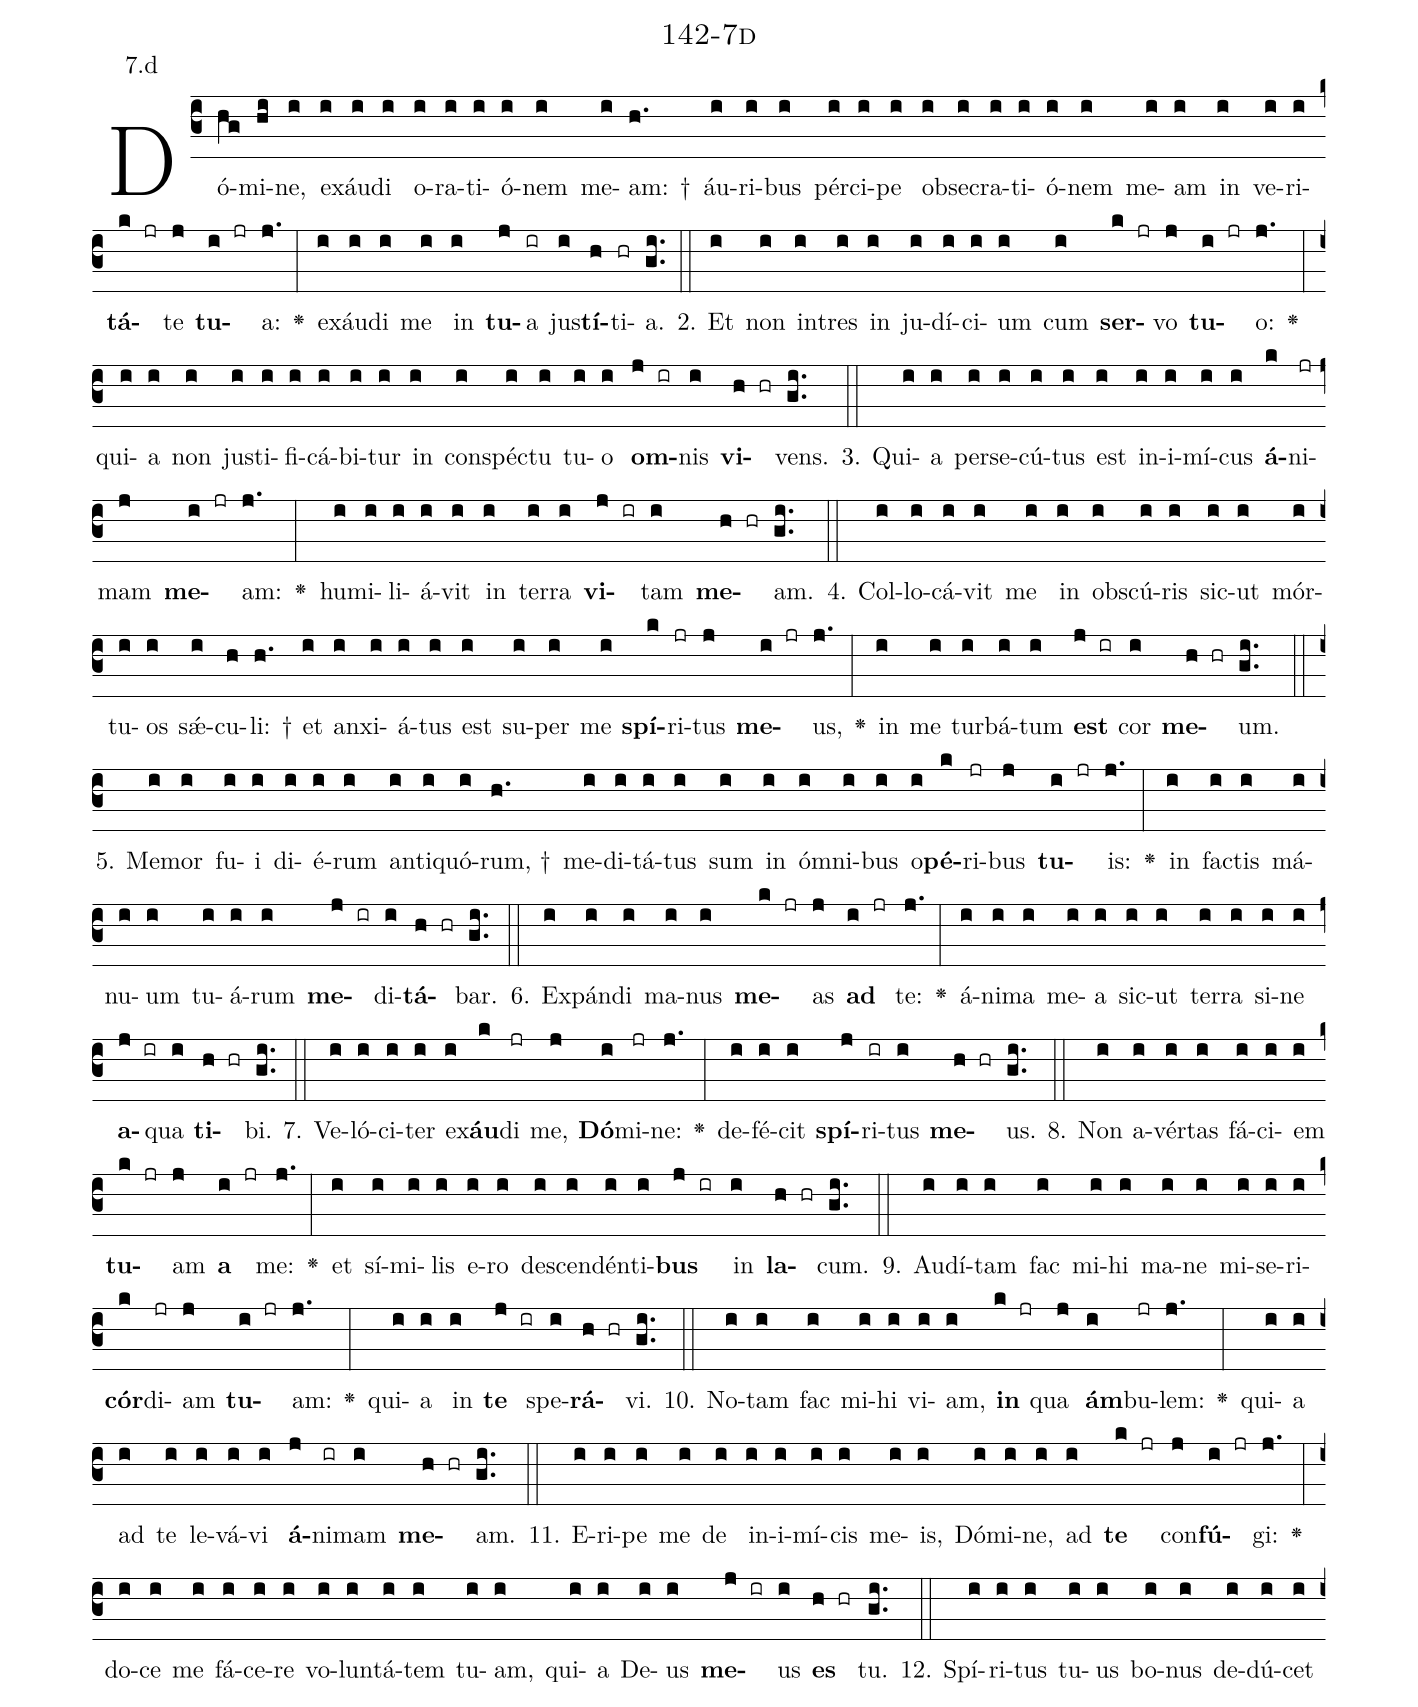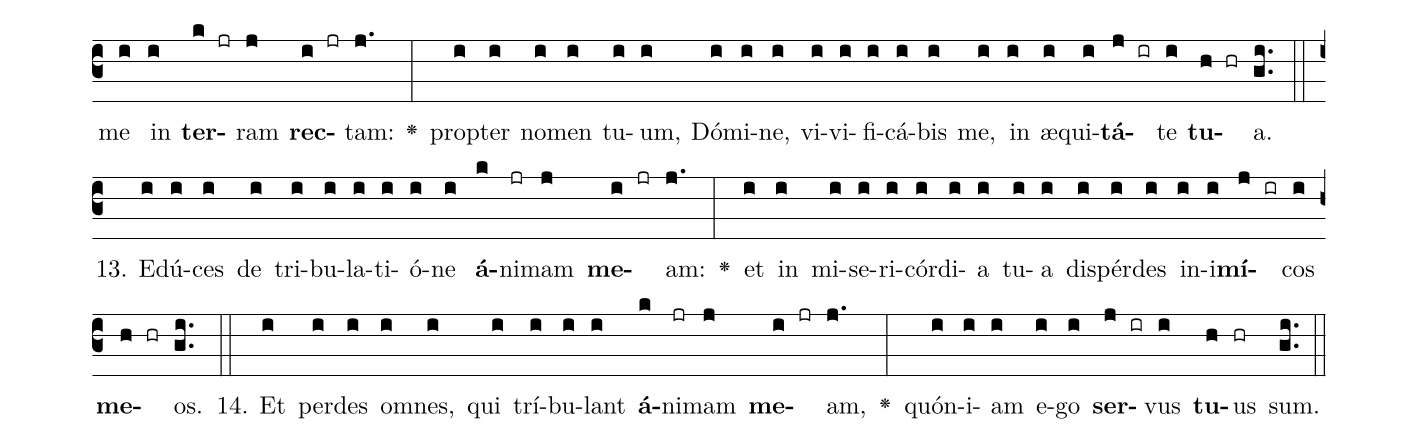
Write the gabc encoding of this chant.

name: 142-7d;
annotation: 7.d;
%%
(c3)Dó(hg)mi(hi)ne,(i) ex(i)áu(i)di(i) o(i)ra(i)ti(i)ó(i)nem(i) me(i)am: †(h.) áu(i)ri(i)bus(i) pér(i)ci(i)pe(i) ob(i)se(i)cra(i)ti(i)ó(i)nem(i) me(i)am(i) in(i) ve(i)ri(i)<b>tá</b>(k jr)te(j) <b>tu</b>(i jr)a:(j.) <v>\greheightstar</v>(:) ex(i)áu(i)di(i) me(i) in(i) <b>tu</b>(j)a(ir) jus(i)<b>tí</b>(h)ti(hr)a.(gi..) (::)
2. Et(i) non(i) in(i)tres(i) in(i) ju(i)dí(i)ci(i)um(i) cum(i) <b>ser</b>(k jr)vo(j) <b>tu</b>(i jr)o:(j.) <v>\greheightstar</v>(:) qui(i)a(i) non(i) jus(i)ti(i)fi(i)cá(i)bi(i)tur(i) in(i) con(i)spéc(i)tu(i) tu(i)o(i) <b>om</b>(j ir)nis(i) <b>vi</b>(h hr)vens.(gi..) (::)
3. Qui(i)a(i) per(i)se(i)cú(i)tus(i) est(i) in(i)i(i)mí(i)cus(i) <b>á</b>(k)ni(jr)mam(j) <b>me</b>(i jr)am:(j.) <v>\greheightstar</v>(:) hu(i)mi(i)li(i)á(i)vit(i) in(i) ter(i)ra(i) <b>vi</b>(j ir)tam(i) <b>me</b>(h hr)am.(gi..) (::)
4. Col(i)lo(i)cá(i)vit(i) me(i) in(i) obs(i)cú(i)ris(i) sic(i)ut(i) mór(i)tu(i)os(i) sǽ(i)cu(h)li: †(h.) et(i) an(i)xi(i)á(i)tus(i) est(i) su(i)per(i) me(i) <b>spí</b>(k)ri(jr)tus(j) <b>me</b>(i jr)us,(j.) <v>\greheightstar</v>(:) in(i) me(i) tur(i)bá(i)tum(i) <b>est</b>(j ir) cor(i) <b>me</b>(h hr)um.(gi..) (::)
5. Me(i)mor(i) fu(i)i(i) di(i)é(i)rum(i) an(i)ti(i)quó(i)rum, †(h.) me(i)di(i)tá(i)tus(i) sum(i) in(i) óm(i)ni(i)bus(i) o(i)<b>pé</b>(k)ri(jr)bus(j) <b>tu</b>(i jr)is:(j.) <v>\greheightstar</v>(:) in(i) fac(i)tis(i) má(i)nu(i)um(i) tu(i)á(i)rum(i) <b>me</b>(j ir)di(i)<b>tá</b>(h hr)bar.(gi..) (::)
6. Ex(i)pán(i)di(i) ma(i)nus(i) <b>me</b>(k jr)as(j) <b>ad</b>(i jr) te:(j.) <v>\greheightstar</v>(:) á(i)ni(i)ma(i) me(i)a(i) sic(i)ut(i) ter(i)ra(i) si(i)ne(i) <b>a</b>(j ir)qua(i) <b>ti</b>(h hr)bi.(gi..) (::)
7. Ve(i)ló(i)ci(i)ter(i) ex(i)<b>áu</b>(k)di(jr) me,(j) <b>Dó</b>(i)mi(jr)ne:(j.) <v>\greheightstar</v>(:) de(i)fé(i)cit(i) <b>spí</b>(j)ri(ir)tus(i) <b>me</b>(h hr)us.(gi..) (::)
8. Non(i) a(i)vér(i)tas(i) fá(i)ci(i)em(i) <b>tu</b>(k jr)am(j) <b>a</b>(i jr) me:(j.) <v>\greheightstar</v>(:) et(i) sí(i)mi(i)lis(i) e(i)ro(i) de(i)scen(i)dén(i)ti(i)<b>bus</b>(j ir) in(i) <b>la</b>(h hr)cum.(gi..) (::)
9. Au(i)dí(i)tam(i) fac(i) mi(i)hi(i) ma(i)ne(i) mi(i)se(i)ri(i)<b>cór</b>(k)di(jr)am(j) <b>tu</b>(i jr)am:(j.) <v>\greheightstar</v>(:) qui(i)a(i) in(i) <b>te</b>(j ir) spe(i)<b>rá</b>(h hr)vi.(gi..) (::)
10. No(i)tam(i) fac(i) mi(i)hi(i) vi(i)am,(i) <b>in</b>(k jr) qua(j) <b>ám</b>(i)bu(jr)lem:(j.) <v>\greheightstar</v>(:) qui(i)a(i) ad(i) te(i) le(i)vá(i)vi(i) <b>á</b>(j)ni(ir)mam(i) <b>me</b>(h hr)am.(gi..) (::)
11. E(i)ri(i)pe(i) me(i) de(i) in(i)i(i)mí(i)cis(i) me(i)is,(i) Dó(i)mi(i)ne,(i) ad(i) <b>te</b>(k jr) con(j)<b>fú</b>(i jr)gi:(j.) <v>\greheightstar</v>(:) do(i)ce(i) me(i) fá(i)ce(i)re(i) vo(i)lun(i)tá(i)tem(i) tu(i)am,(i) qui(i)a(i) De(i)us(i) <b>me</b>(j ir)us(i) <b>es</b>(h hr) tu.(gi..) (::)
12. Spí(i)ri(i)tus(i) tu(i)us(i) bo(i)nus(i) de(i)dú(i)cet(i) me(i) in(i) <b>ter</b>(k jr)ram(j) <b>rec</b>(i jr)tam:(j.) <v>\greheightstar</v>(:) prop(i)ter(i) no(i)men(i) tu(i)um,(i) Dó(i)mi(i)ne,(i) vi(i)vi(i)fi(i)cá(i)bis(i) me,(i) in(i) æ(i)qui(i)<b>tá</b>(j ir)te(i) <b>tu</b>(h hr)a.(gi..) (::)
13. E(i)dú(i)ces(i) de(i) tri(i)bu(i)la(i)ti(i)ó(i)ne(i) <b>á</b>(k)ni(jr)mam(j) <b>me</b>(i jr)am:(j.) <v>\greheightstar</v>(:) et(i) in(i) mi(i)se(i)ri(i)cór(i)di(i)a(i) tu(i)a(i) dis(i)pér(i)des(i) in(i)i(i)<b>mí</b>(j ir)cos(i) <b>me</b>(h hr)os.(gi..) (::)
14. Et(i) per(i)des(i) om(i)nes,(i) qui(i) trí(i)bu(i)lant(i) <b>á</b>(k)ni(jr)mam(j) <b>me</b>(i jr)am,(j.) <v>\greheightstar</v>(:) quón(i)i(i)am(i) e(i)go(i) <b>ser</b>(j ir)vus(i) <b>tu</b>(h)us(hr) sum.(gi..) (::)
